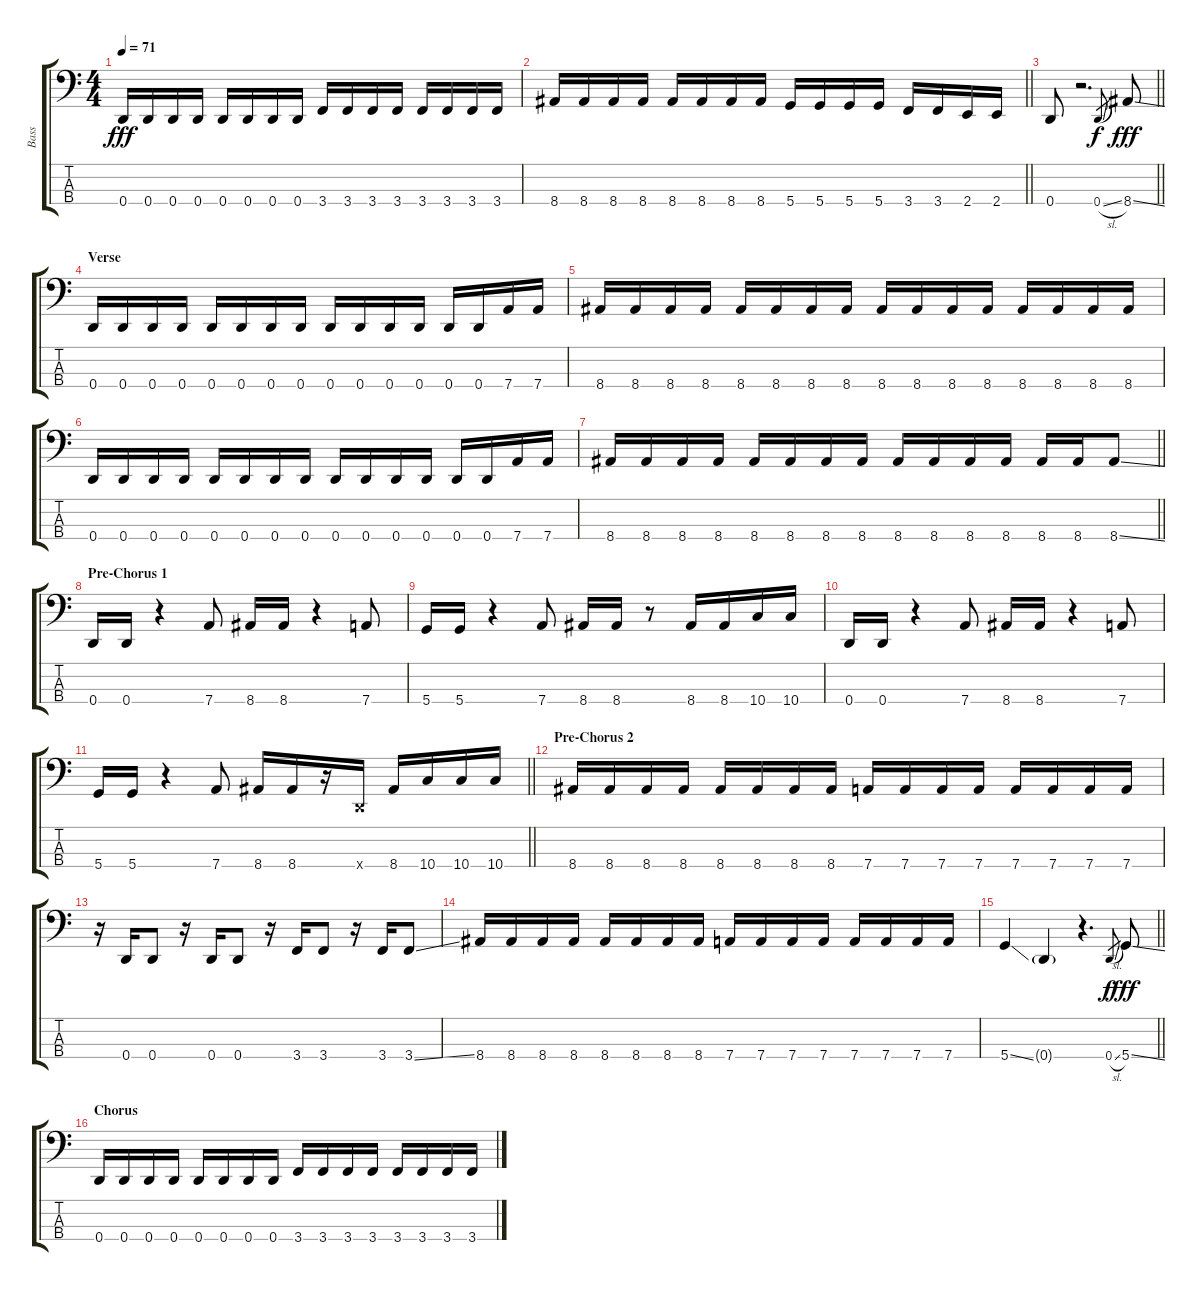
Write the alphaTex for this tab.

\track ("Bass" "Bass") {instrument electricbasspick}
\staff {score tabs}
\tuning (G2 D2 A1 D1) {hide}
\ts (4 4)
\tempo 71
\clef f4
\ks c
0.4.16{dy fff} 0.4.16 0.4.16 0.4.16 0.4.16 0.4.16 0.4.16 0.4.16 3.4.16 3.4.16 3.4.16 3.4.16 3.4.16 3.4.16 3.4.16 3.4.16 |
\barLineRight lightlight
8.4.16 8.4.16 8.4.16 8.4.16 8.4.16 8.4.16 8.4.16 8.4.16 5.4.16 5.4.16 5.4.16 5.4.16 3.4.16 3.4.16 2.4.16 2.4.16 |
\barLineRight lightlight
0.4.8 r.2{d} 0.4{sl}.8{gr dy f} 8.4{ss}.8{dy fff} |
\section ("" "Verse")
0.4.16 0.4.16 0.4.16 0.4.16 0.4.16 0.4.16 0.4.16 0.4.16 0.4.16 0.4.16 0.4.16 0.4.16 0.4.16 0.4.16 7.4.16 7.4.16 |
8.4.16 8.4.16 8.4.16 8.4.16 8.4.16 8.4.16 8.4.16 8.4.16 8.4.16 8.4.16 8.4.16 8.4.16 8.4.16 8.4.16 8.4.16 8.4.16 |
0.4.16 0.4.16 0.4.16 0.4.16 0.4.16 0.4.16 0.4.16 0.4.16 0.4.16 0.4.16 0.4.16 0.4.16 0.4.16 0.4.16 7.4.16 7.4.16 |
\barLineRight lightlight
8.4.16 8.4.16 8.4.16 8.4.16 8.4.16 8.4.16 8.4.16 8.4.16 8.4.16 8.4.16 8.4.16 8.4.16 8.4.16 8.4.16 8.4{ss}.8 |
\section ("" "Pre-Chorus 1")
0.4.16 0.4.16 r.4 7.4.8 8.4.16 8.4.16 r.4 7.4.8 |
5.4.16 5.4.16 r.4 7.4.8 8.4.16 8.4.16 r.8 8.4.16 8.4.16 10.4.16 10.4.16 |
0.4.16 0.4.16 r.4 7.4.8 8.4.16 8.4.16 r.4 7.4.8 |
\barLineRight lightlight
5.4.16 5.4.16 r.4 7.4.8 8.4.16 8.4.16 r.16 0.4{x}.16 8.4.16 10.4.16 10.4.16 10.4.16 |
\section ("" "Pre-Chorus 2")
8.4.16 8.4.16 8.4.16 8.4.16 8.4.16 8.4.16 8.4.16 8.4.16 7.4.16 7.4.16 7.4.16 7.4.16 7.4.16 7.4.16 7.4.16 7.4.16 |
r.16 0.4.16 0.4.8 r.16 0.4.16 0.4.8 r.16 3.4.16 3.4.8 r.16 3.4.16 3.4{ss}.8 |
8.4.16 8.4.16 8.4.16 8.4.16 8.4.16 8.4.16 8.4.16 8.4.16 7.4.16 7.4.16 7.4.16 7.4.16 7.4.16 7.4.16 7.4.16 7.4.16 |
\barLineRight lightlight
5.4{ss}.4 0.4{g}.4 r.4{d} 0.4{sl}.8{gr dy f} 5.4{ss}.8{dy fff} |
\section ("" "Chorus")
0.4.16 0.4.16 0.4.16 0.4.16 0.4.16 0.4.16 0.4.16 0.4.16 3.4.16 3.4.16 3.4.16 3.4.16 3.4.16 3.4.16 3.4.16 3.4.16
